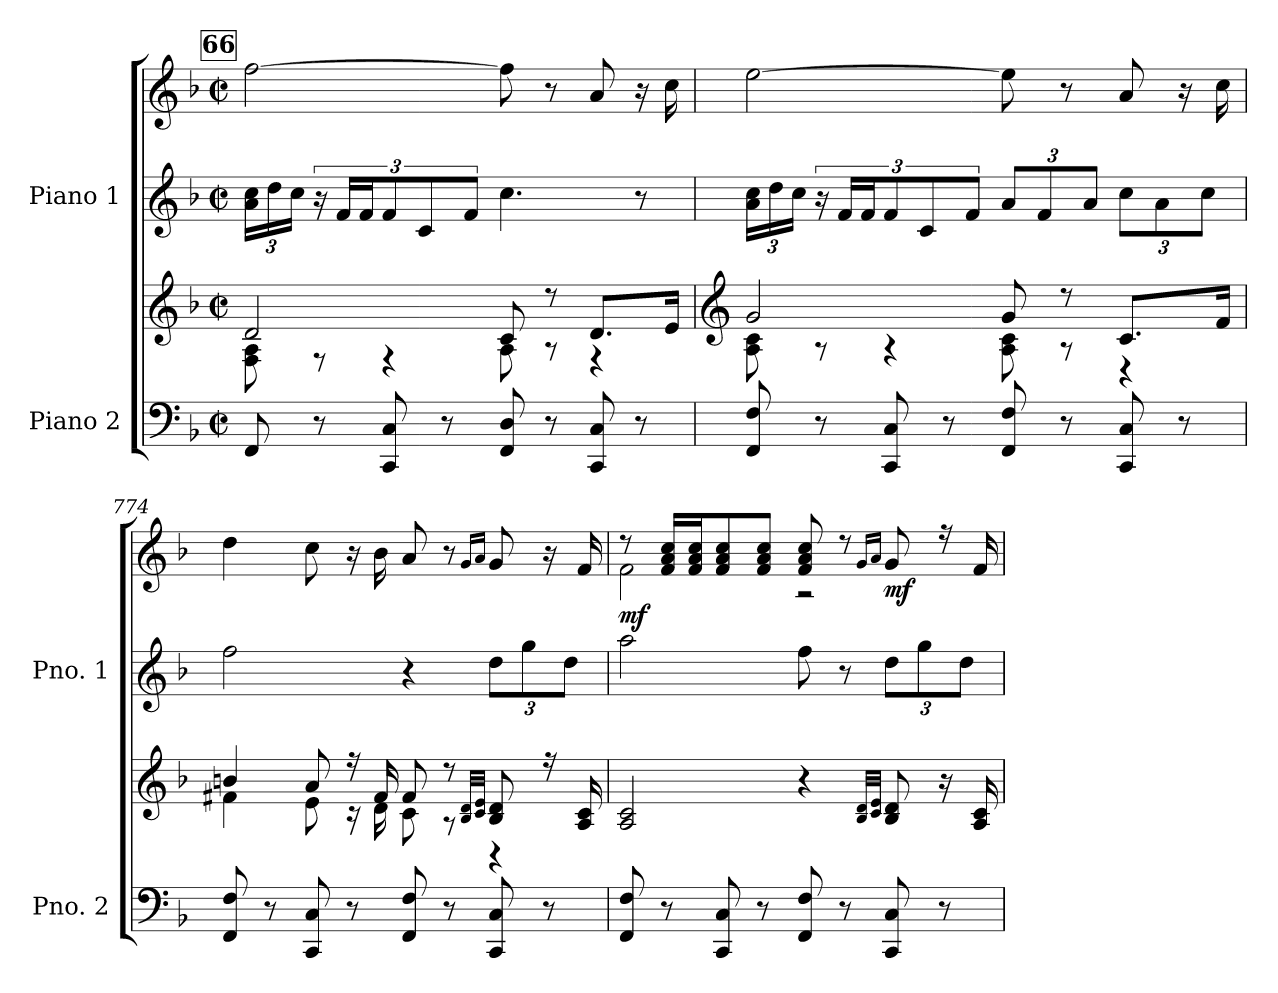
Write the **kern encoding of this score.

**kern	**kern	**kern	**kern	**dynam
*part2	*part2	*part1	*part1	*part1
*staff4	*staff3	*staff2	*staff1	*staff1/2
*I"Piano 2	*	*I"Piano 1	*	*
*I'Pno. 2	*	*I'Pno. 1	*	*
*clefF4	*clefG2	*clefG2	*clefG2	*
*k[b-]	*k[b-]	*k[b-]	*k[b-]	*
*M2/2	*M2/2	*M2/2	*M2/2	*
*met(c|)	*met(c|)	*met(c|)	*met(c|)	*
!!LO:REH:place=s1:a:B:fs=14:t=66
=772	=772	=772	=772	=772
*	*^	*	*	*
*	*	*	*Xbrackettup	*	*
8FF/	2d/	8F\ 8A\	24a\ 24cc\LL	[2ff\	.
.	.	.	24dd\	.	.
.	.	.	24cc\JJ	.	.
*	*	*	*brackettup	*	*
8r	.	8r	24r	.	.
.	.	.	24f/LL	.	.
.	.	.	24f/J	.	.
*	*	*	*Xbrackettup	*	*
8CC/ 8C/	.	4r	12f/	.	.
.	.	.	12c/	.	.
8r	.	.	.	.	.
.	.	.	12f/J	.	.
8FF/ 8D/	8c/	8A\	4.cc\	8ff\]	.
8r	8r	8r	.	8r	.
8CC/ 8C/	8.d/L	4r	.	8a/	.
8r	.	.	8r	16r	.
.	16e/Jk	.	.	16cc\	.
!!LO:PB:g=z
=773	=773	=773	=773	=773	=773
*	*clefG2	*	*	*	*
8FF/ 8F/	2g/	8A\ 8c\	24a\ 24cc\LL	[2ee\	.
.	.	.	24dd\	.	.
.	.	.	24cc\JJ	.	.
*	*	*	*brackettup	*	*
8r	.	8r	24r	.	.
.	.	.	24f/LL	.	.
.	.	.	24f/J	.	.
*	*	*	*Xbrackettup	*	*
8CC/ 8C/	.	4r	12f/	.	.
.	.	.	12c/	.	.
8r	.	.	.	.	.
.	.	.	12f/J	.	.
8FF/ 8F/	8g/	8A\ 8c\	12a/L	8ee\]	.
.	.	.	12f/	.	.
8r	8r	8r	.	8r	.
.	.	.	12a/J	.	.
8CC/ 8C/	8.c/L	4r	12cc\L	8a/	.
.	.	.	12a\	.	.
8r	.	.	.	16r	.
.	.	.	12cc\J	.	.
.	16f/Jk	.	.	16cc\	.
=774	=774	=774	=774	=774	=774
8FF/ 8F/	4bn/	4f#X\	2ff\	4dd\	.
8r	.	.	.	.	.
8CC/ 8C/	8a/	8e\	.	8cc\	.
8r	16r	16r	.	16r	.
.	16f#/	16d\	.	16b-\	.
8FF/ 8F/	8f#/	8c\	4r	8a/	.
8r	8r	8r	.	8r	.
.	32qB-/ 32qd/LLL	.	.	16qg/LL	.
.	32qc/ 32qe/JJJ	.	.	16qa/JJ	.
8CC/ 8C/	8B-/ 8d/	4r	12dd\L	8g/	.
.	.	.	12gg\	.	.
8r	16r	.	.	16r	.
.	.	.	12dd\J	.	.
.	16A/ 16c/	.	.	16f/	.
*	*v	*v	*	*	*
!!LO:LB:g=z
=775	=775	=775	=775	=775
*	*	*	*^	*
!	!	!	!	!	!LO:DY:b
8FF/ 8F/	2A/ 2c/	2aa\	8r	2f\	mf
8r	.	.	16f/ 16a/ 16cc/LL	.	.
.	.	.	16f/ 16a/ 16cc/J	.	.
8CC/ 8C/	.	.	8f/ 8a/ 8cc/	.	.
8r	.	.	8f/ 8a/ 8cc/J	.	.
8FF/ 8F/	4r	8ff\	8f/ 8a/ 8cc/	2r	.
8r	.	8r	8r	.	.
.	32qB-/ 32qd/LLL	.	16qg/LL	.	.
.	32qc/ 32qe/JJJ	.	16qa/JJ	.	.
!	!	!	!	!	!LO:DY:b
8CC/ 8C/	8B-/ 8d/	12dd\L	8g/	.	mf
.	.	12gg\	.	.	.
8r	16r	.	16r	.	.
.	.	12dd\J	.	.	.
.	16A/ 16c/	.	16f/	.	.
*	*	*	*v	*v	*
=	=	=	=	=
*-	*-	*-	*-	*-
